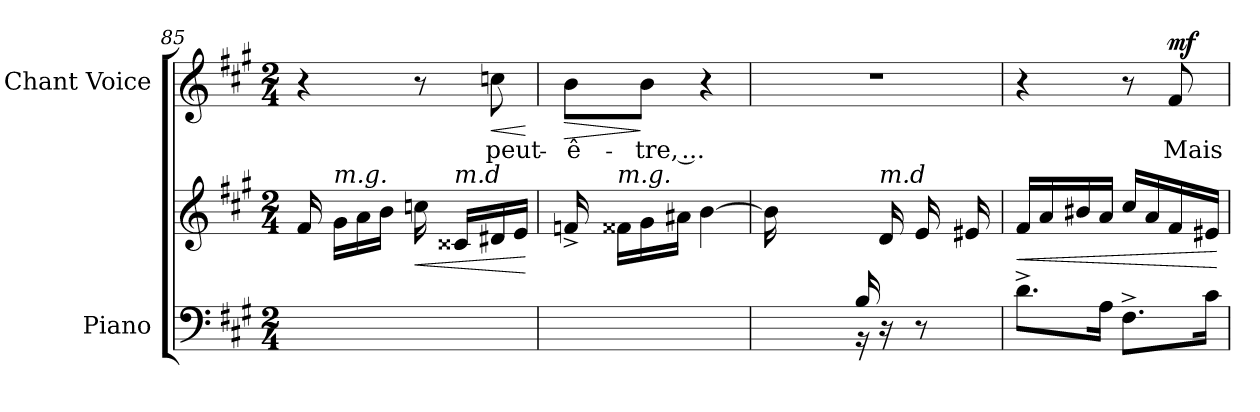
**kern	**kern	**dynam	**kern	**text	**dynam
*part2	*part2	*part2	*part1	*part1	*part1
*staff3	*staff2	*staff2/3	*staff1	*staff1	*staff1
*I"Piano	*	*	*I"Chant Voice	*	*
*I'Pno	*	*	*	*	*
*clefF4	*clefG2	*	*clefG2	*	*
*k[f#c#g#]	*k[f#c#g#]	*	*k[f#c#g#]	*	*
*M2/4	*M2/4	*	*M2/4	*	*
=85	=85	=85	=85	=85	=85
2ryy	16f#/	.	4r	.	.
!	!LO:TX:i:t=m.g.	!	!	!	!
.	16g#\LL	.	.	.	.
.	16a\	.	.	.	.
.	16b\JJ	.	.	.	.
!	!	!LO:HP:b	!	!	!
.	16ccn\	<	8r	.	.
!	!LO:TX:i:t=m.d	!	!	!	!
.	16c##X/LL	.	.	.	.
!	!	!	!	!	!LO:HP:b
.	16d#X/	.	8ccn\	peut-	<
.	16e/JJ	.	.	.	.
.	.	[	.	.	[
=86	=86	=86	=86	=86	=86
!	!	!	!	!	!LO:HP:b
16ryy	16fn^>/	.	8b\L	-ê-	>
!	!LO:TX:i:t=m.g.	!	!	!	!
16ryy	16f##X\LL	.	.	.	.
8ryy	16g#\	.	8b\J	-tre, ...	]
.	16a#X\JJ	.	.	.	.
4ryy	[4b\	.	4r	.	.
=87	=87	=87	=87	=87	=87
*^	*	*	*	*	*
16ryy	4ryy	16b\LL]	.	2r	.	.
16A#X/	.	4ryy	.	.	.	.
16B/	.	.	.	.	.	.
16A#/JJ	.	.	.	.	.	.
16B/	16r	.	.	.	.	.
!	!	!LO:TX:i:t=m.d	!	!	!	!
8.ryy	16r	16d/LL	.	.	.	.
.	8r	16e/	.	.	.	.
.	.	16e#X/JJ	.	.	.	.
*v	*v	*	*	*	*	*
=88	=88	=88	=88	=88	=88
!	!	!LO:HP:b	!	!	!
8.d^<\L	16f#/LL	<	4r	.	.
.	16a/	.	.	.	.
.	16b#X/	.	.	.	.
16A\Jk	16a/JJ	.	.	.	.
8.F#^<\L	16cc#/LL	.	8r	.	.
.	16a/	.	.	.	.
!	!	!	!	!	!LO:DY:a
.	16f#/	.	8f#/	Mais	mf
16c#\Jk	16e#X/JJ	.	.	.	.
.	.	[	.	.	.
=	=	=	=	=	=
*-	*-	*-	*-	*-	*-
